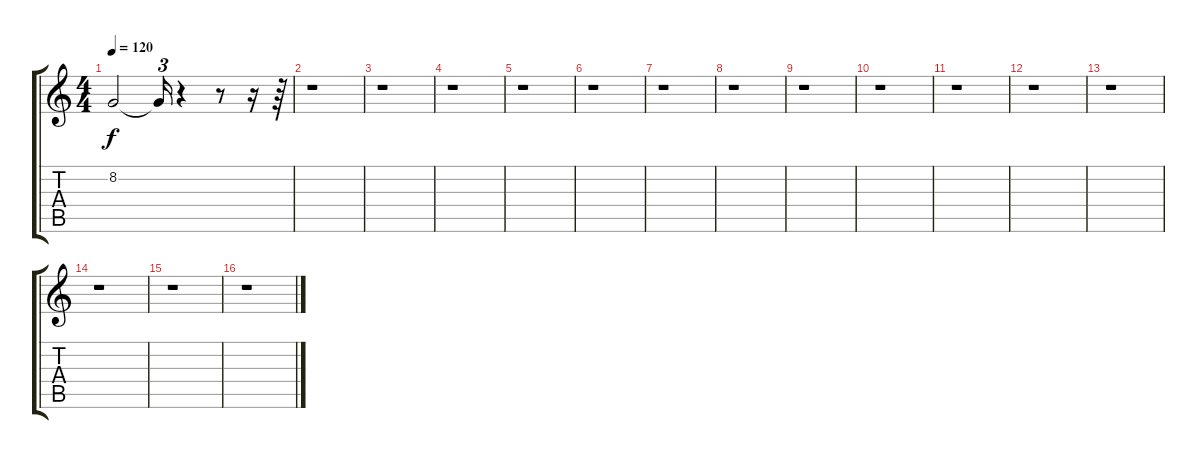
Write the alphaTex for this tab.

\track "" {instrument sitar}
\staff {score tabs}
\tuning (E4 B3 G3 D3 A2 E2) {hide}
\ts (4 4)
\tempo 120
\clef g2
\ks c
8.2{t}.2{dy f} 8.2{t}.16{tu (3 2)} r.4 r.8 r.16 r.64 |
r.1 |
r.1 |
r.1 |
r.1 |
r.1 |
r.1 |
r.1 |
r.1 |
r.1 |
r.1 |
r.1 |
r.1 |
r.1 |
r.1 |
r.1
